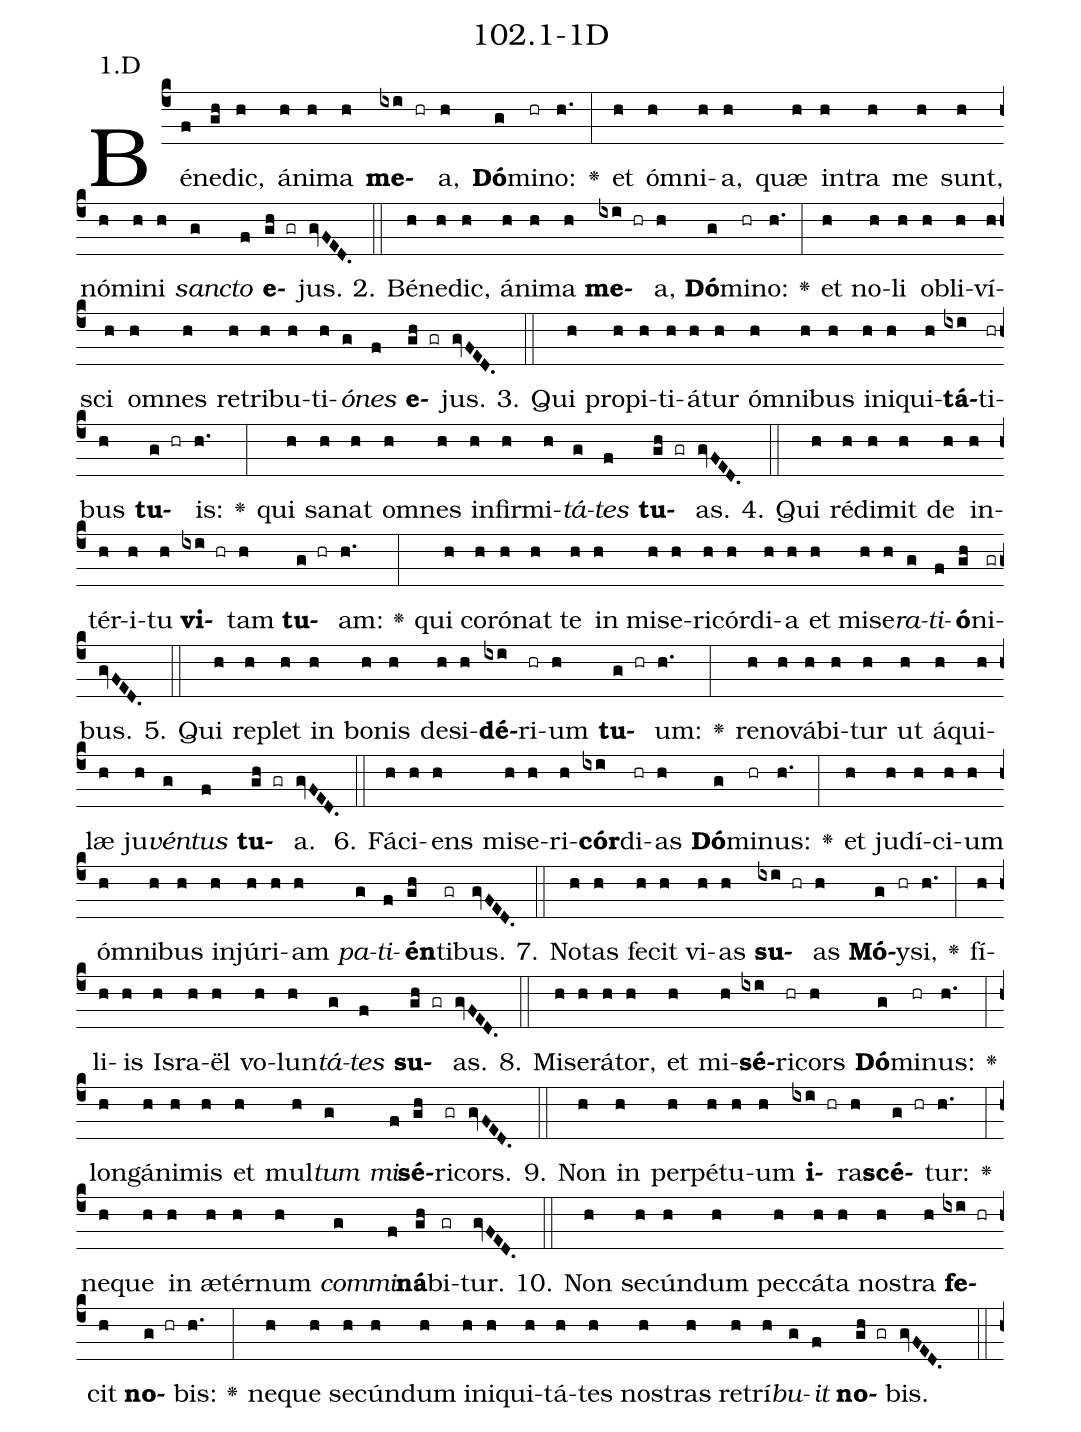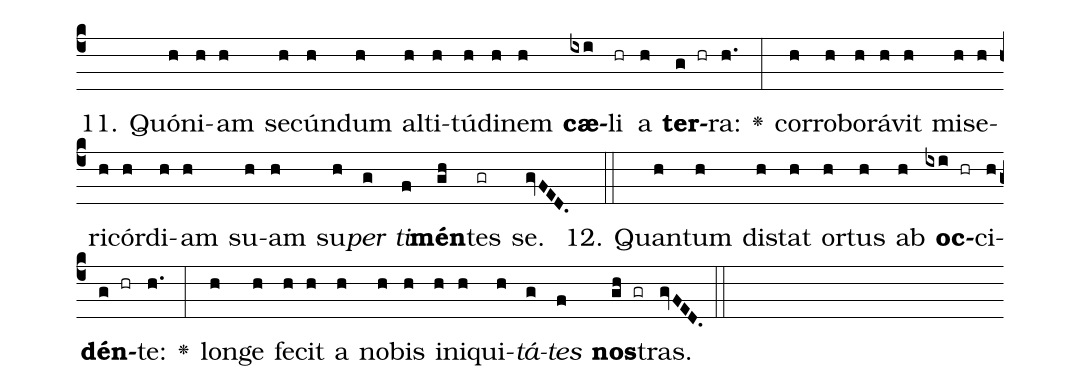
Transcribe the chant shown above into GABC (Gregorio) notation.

name: 102.1-1D;
annotation: 1.D;
%%
(c4)Bé(f)ne(gh)dic,(h) á(h)ni(h)ma(h) <b>me</b>(ixi hr)a,(h) <b>Dó</b>(g)mi(hr)no:(h.) <v>\greheightstar</v>(:) et(h) óm(h)ni(h)a,(h) quæ(h) in(h)tra(h) me(h) sunt,(h) nó(h)mi(h)ni(h) <i>sanc</i>(g)<i>to</i>(f) <b>e</b>(gh gr)jus.(gvFED.) (::)
2. Bé(h)ne(h)dic,(h) á(h)ni(h)ma(h) <b>me</b>(ixi hr)a,(h) <b>Dó</b>(g)mi(hr)no:(h.) <v>\greheightstar</v>(:) et(h) no(h)li(h) ob(h)li(h)ví(h)sci(h) om(h)nes(h) re(h)tri(h)bu(h)ti(h)<i>ó</i>(g)<i>nes</i>(f) <b>e</b>(gh gr)jus.(gvFED.) (::)
3. Qui(h) pro(h)pi(h)ti(h)á(h)tur(h) óm(h)ni(h)bus(h) in(h)i(h)qui(h)<b>tá</b>(ixi)ti(hr)bus(h) <b>tu</b>(g hr)is:(h.) <v>\greheightstar</v>(:) qui(h) sa(h)nat(h) om(h)nes(h) in(h)fir(h)mi(h)<i>tá</i>(g)<i>tes</i>(f) <b>tu</b>(gh gr)as.(gvFED.) (::)
4. Qui(h) réd(h)i(h)mit(h) de(h) in(h)tér(h)i(h)tu(h) <b>vi</b>(ixi hr)tam(h) <b>tu</b>(g hr)am:(h.) <v>\greheightstar</v>(:) qui(h) co(h)ró(h)nat(h) te(h) in(h) mi(h)se(h)ri(h)cór(h)di(h)a(h) et(h) mi(h)se(h)<i>ra</i>(g)<i>ti</i>(f)<b>ó</b>(gh)ni(gr)bus.(gvFED.) (::)
5. Qui(h) re(h)plet(h) in(h) bo(h)nis(h) de(h)si(h)<b>dé</b>(ixi)ri(hr)um(h) <b>tu</b>(g hr)um:(h.) <v>\greheightstar</v>(:) re(h)no(h)vá(h)bi(h)tur(h) ut(h) á(h)qui(h)læ(h) ju(h)<i>vén</i>(g)<i>tus</i>(f) <b>tu</b>(gh gr)a.(gvFED.) (::)
6. Fá(h)ci(h)ens(h) mi(h)se(h)ri(h)<b>cór</b>(ixi)di(hr)as(h) <b>Dó</b>(g)mi(hr)nus:(h.) <v>\greheightstar</v>(:) et(h) ju(h)dí(h)ci(h)um(h) óm(h)ni(h)bus(h) in(h)jú(h)ri(h)am(h) <i>pa</i>(g)<i>ti</i>(f)<b>én</b>(gh)ti(gr)bus.(gvFED.) (::)
7. No(h)tas(h) fe(h)cit(h) vi(h)as(h) <b>su</b>(ixi hr)as(h) <b>Mó</b>(g)y(hr)si,(h.) <v>\greheightstar</v>(:) fí(h)li(h)is(h) Is(h)ra(h)ël(h) vo(h)lun(h)<i>tá</i>(g)<i>tes</i>(f) <b>su</b>(gh gr)as.(gvFED.) (::)
8. Mi(h)se(h)rá(h)tor,(h) et(h) mi(h)<b>sé</b>(ixi)ri(hr)cors(h) <b>Dó</b>(g)mi(hr)nus:(h.) <v>\greheightstar</v>(:) long(h)á(h)ni(h)mis(h) et(h) mul(h)<i>tum</i>(g) <i>mi</i>(f)<b>sé</b>(gh)ri(gr)cors.(gvFED.) (::)
9. Non(h) in(h) per(h)pé(h)tu(h)um(h) <b>i</b>(ixi hr)ra(h)<b>scé</b>(g hr)tur:(h.) <v>\greheightstar</v>(:) ne(h)que(h) in(h) æ(h)tér(h)num(h) <i>com</i>(g)<i>mi</i>(f)<b>ná</b>(gh)bi(gr)tur.(gvFED.) (::)
10. Non(h) se(h)cún(h)dum(h) pec(h)cá(h)ta(h) nos(h)tra(h) <b>fe</b>(ixi hr)cit(h) <b>no</b>(g hr)bis:(h.) <v>\greheightstar</v>(:) ne(h)que(h) se(h)cún(h)dum(h) in(h)i(h)qui(h)tá(h)tes(h) nos(h)tras(h) re(h)trí(h)<i>bu</i>(g)<i>it</i>(f) <b>no</b>(gh gr)bis.(gvFED.) (::)
11. Quón(h)i(h)am(h) se(h)cún(h)dum(h) al(h)ti(h)tú(h)di(h)nem(h) <b>cæ</b>(ixi)li(hr) a(h) <b>ter</b>(g hr)ra:(h.) <v>\greheightstar</v>(:) cor(h)ro(h)bo(h)rá(h)vit(h) mi(h)se(h)ri(h)cór(h)di(h)am(h) su(h)am(h) su(h)<i>per</i>(g) <i>ti</i>(f)<b>mén</b>(gh)tes(gr) se.(gvFED.) (::)
12. Quan(h)tum(h) di(h)stat(h) or(h)tus(h) ab(h) <b>oc</b>(ixi hr)ci(h)<b>dén</b>(g hr)te:(h.) <v>\greheightstar</v>(:) lon(h)ge(h) fe(h)cit(h) a(h) no(h)bis(h) in(h)i(h)qui(h)<i>tá</i>(g)<i>tes</i>(f) <b>nos</b>(gh gr)tras.(gvFED.) (::)
